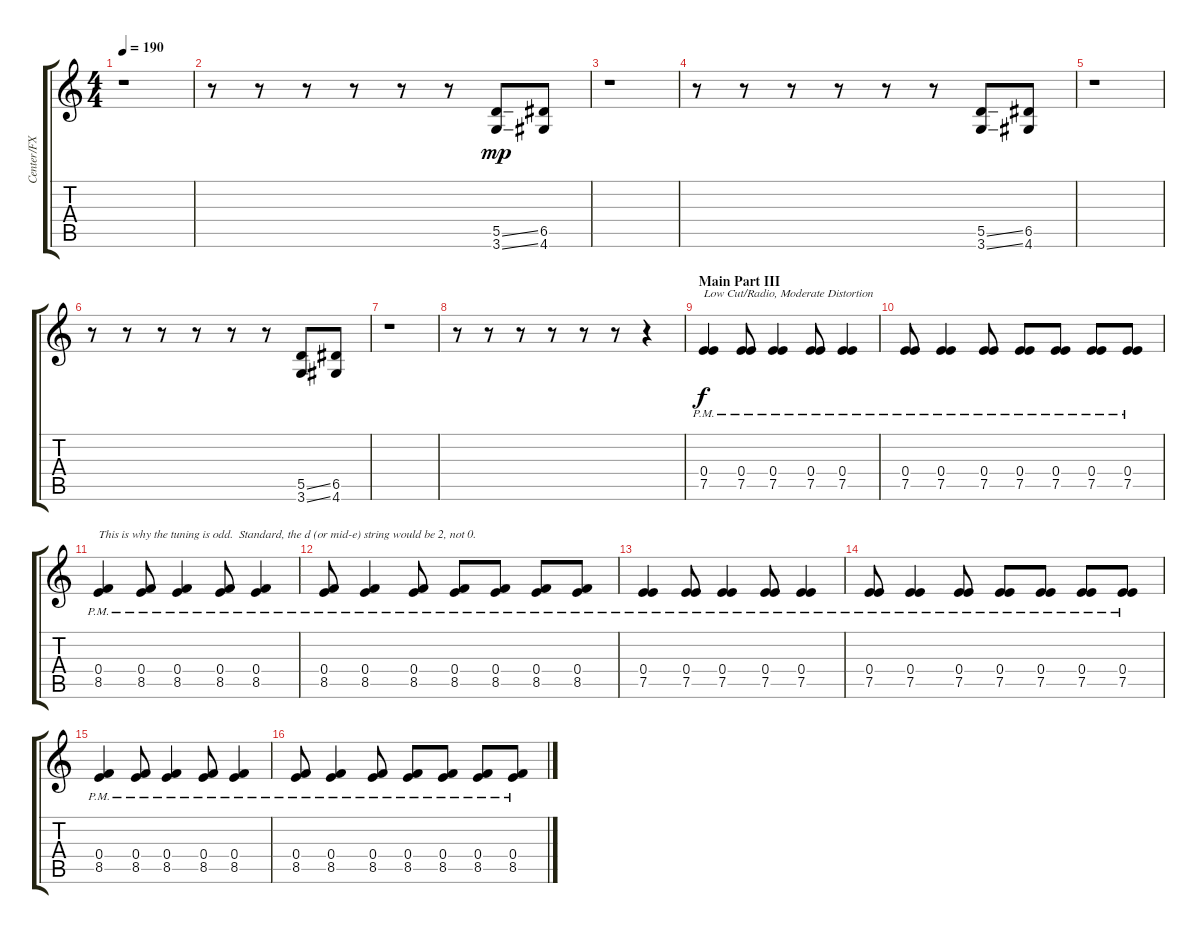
\track ("Center/FX Guitar" "Center/FX ") {instrument overdrivenguitar}
\staff {score tabs}
\tuning (E4 B3 G3 E3 A2 E2) {hide}
\ts (4 4)
\tempo 190
\clef g2
\ks c
r.1{dy mp} |
r.8 r.8 r.8 r.8 r.8 r.8 (5.5{ss} 3.6{ss}).8 (6.5 4.6).8 |
r.1 |
r.8 r.8 r.8 r.8 r.8 r.8 (5.5{ss} 3.6{ss}).8 (6.5 4.6).8 |
r.1 |
r.8 r.8 r.8 r.8 r.8 r.8 (5.5{ss} 3.6{ss}).8 (6.5 4.6).8 |
r.1 |
r.8 r.8 r.8 r.8 r.8 r.8 r.4 |
\section ("" "Main Part III")
(0.4{pm} 7.5{pm}).4{txt "Low Cut/Radio, Moderate Distortion" dy f} (0.4{pm} 7.5{pm}).8 (0.4{pm} 7.5{pm}).4 (0.4{pm} 7.5{pm}).8 (0.4{pm} 7.5{pm}).4 |
(0.4{pm} 7.5{pm}).8 (0.4{pm} 7.5{pm}).4 (0.4{pm} 7.5{pm}).8 (0.4{pm} 7.5{pm}).8 (0.4{pm} 7.5{pm}).8 (0.4{pm} 7.5{pm}).8 (0.4{pm} 7.5{pm}).8 |
(0.4{pm} 8.5{pm}).4{txt "This is why the tuning is odd.  Standard, the d (or mid-e) string would be 2, not 0."} (0.4{pm} 8.5{pm}).8 (0.4{pm} 8.5{pm}).4 (0.4{pm} 8.5{pm}).8 (0.4{pm} 8.5{pm}).4 |
(0.4{pm} 8.5{pm}).8 (0.4{pm} 8.5{pm}).4 (0.4{pm} 8.5{pm}).8 (0.4{pm} 8.5{pm}).8 (0.4{pm} 8.5{pm}).8 (0.4{pm} 8.5{pm}).8 (0.4{pm} 8.5{pm}).8 |
(0.4{pm} 7.5{pm}).4 (0.4{pm} 7.5{pm}).8 (0.4{pm} 7.5{pm}).4 (0.4{pm} 7.5{pm}).8 (0.4{pm} 7.5{pm}).4 |
(0.4{pm} 7.5{pm}).8 (0.4{pm} 7.5{pm}).4 (0.4{pm} 7.5{pm}).8 (0.4{pm} 7.5{pm}).8 (0.4{pm} 7.5{pm}).8 (0.4{pm} 7.5{pm}).8 (0.4{pm} 7.5{pm}).8 |
(0.4{pm} 8.5{pm}).4 (0.4{pm} 8.5{pm}).8 (0.4{pm} 8.5{pm}).4 (0.4{pm} 8.5{pm}).8 (0.4{pm} 8.5{pm}).4 |
(0.4{pm} 8.5{pm}).8 (0.4{pm} 8.5{pm}).4 (0.4{pm} 8.5{pm}).8 (0.4{pm} 8.5{pm}).8 (0.4{pm} 8.5{pm}).8 (0.4{pm} 8.5{pm}).8 (0.4{pm} 8.5{pm}).8
